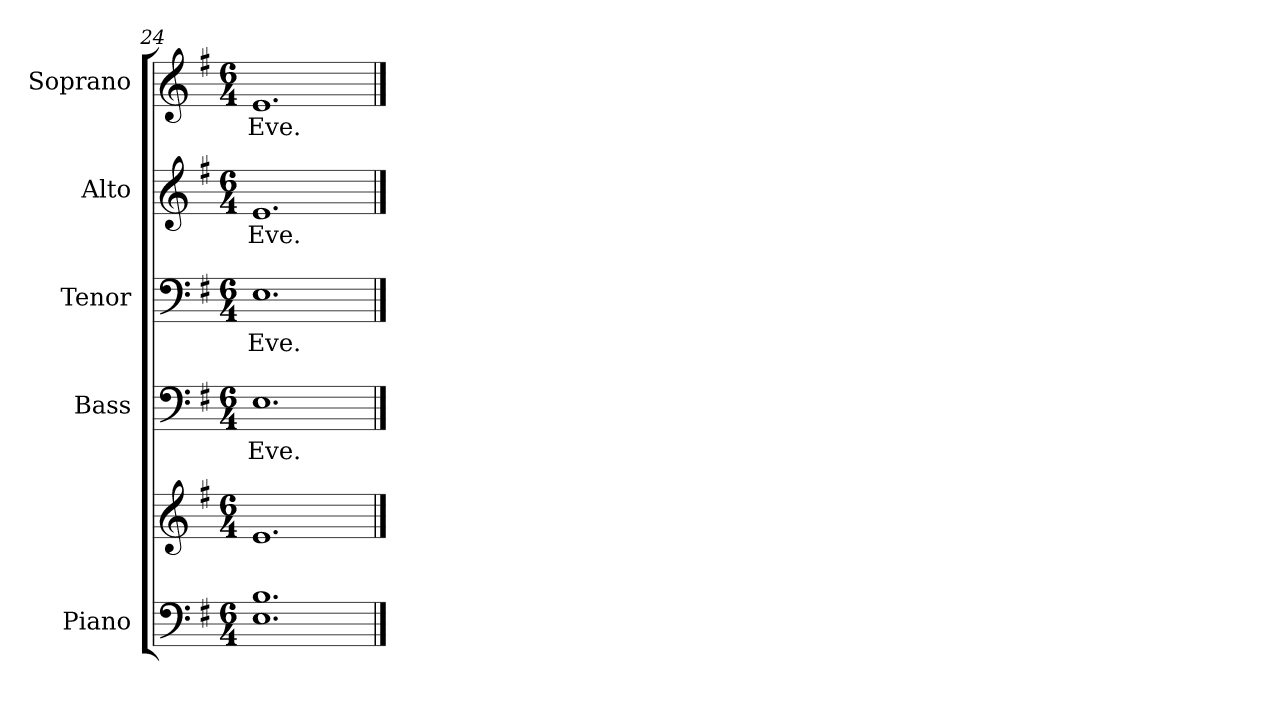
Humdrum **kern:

**kern	**kern	**kern	**text	**kern	**text	**kern	**text	**kern	**text
*part5	*part5	*part4	*part4	*part3	*part3	*part2	*part2	*part1	*part1
*staff6	*staff5	*staff4	*staff4	*staff3	*staff3	*staff2	*staff2	*staff1	*staff1
*I"Piano	*	*I"Bass	*	*I"Tenor	*	*I"Alto	*	*I"Soprano	*
*I'Pno.	*	*I'B.	*	*I'T.	*	*I'A.	*	*I'S.	*
!!LO:PB:g=z
*clefF4	*clefG2	*clefF4	*	*clefF4	*	*clefG2	*	*clefG2	*
*k[f#]	*k[f#]	*k[f#]	*	*k[f#]	*	*k[f#]	*	*k[f#]	*
*G:	*G:	*G:	*	*G:	*	*G:	*	*G:	*
*M6/4	*M6/4	*M6/4	*	*M6/4	*	*M6/4	*	*M6/4	*
=24	=24	=24	=24	=24	=24	=24	=24	=24	=24
!	!	!	!LO:LY:b:color=#000000	!	!	!	!	!	!
!	!	!	!	!	!LO:LY:b:color=#000000	!	!	!	!
!	!	!	!	!	!	!	!LO:LY:b:color=#000000	!	!
!	!	!	!	!	!	!	!	!	!LO:LY:b:color=#000000
1.Ei 1.Bi	1.ei	1.Ei	Eve.	1.Ei	Eve.	1.ei	Eve.	1.ei	Eve.
==	==	==	==	==	==	==	==	==	==
*-	*-	*-	*-	*-	*-	*-	*-	*-	*-
